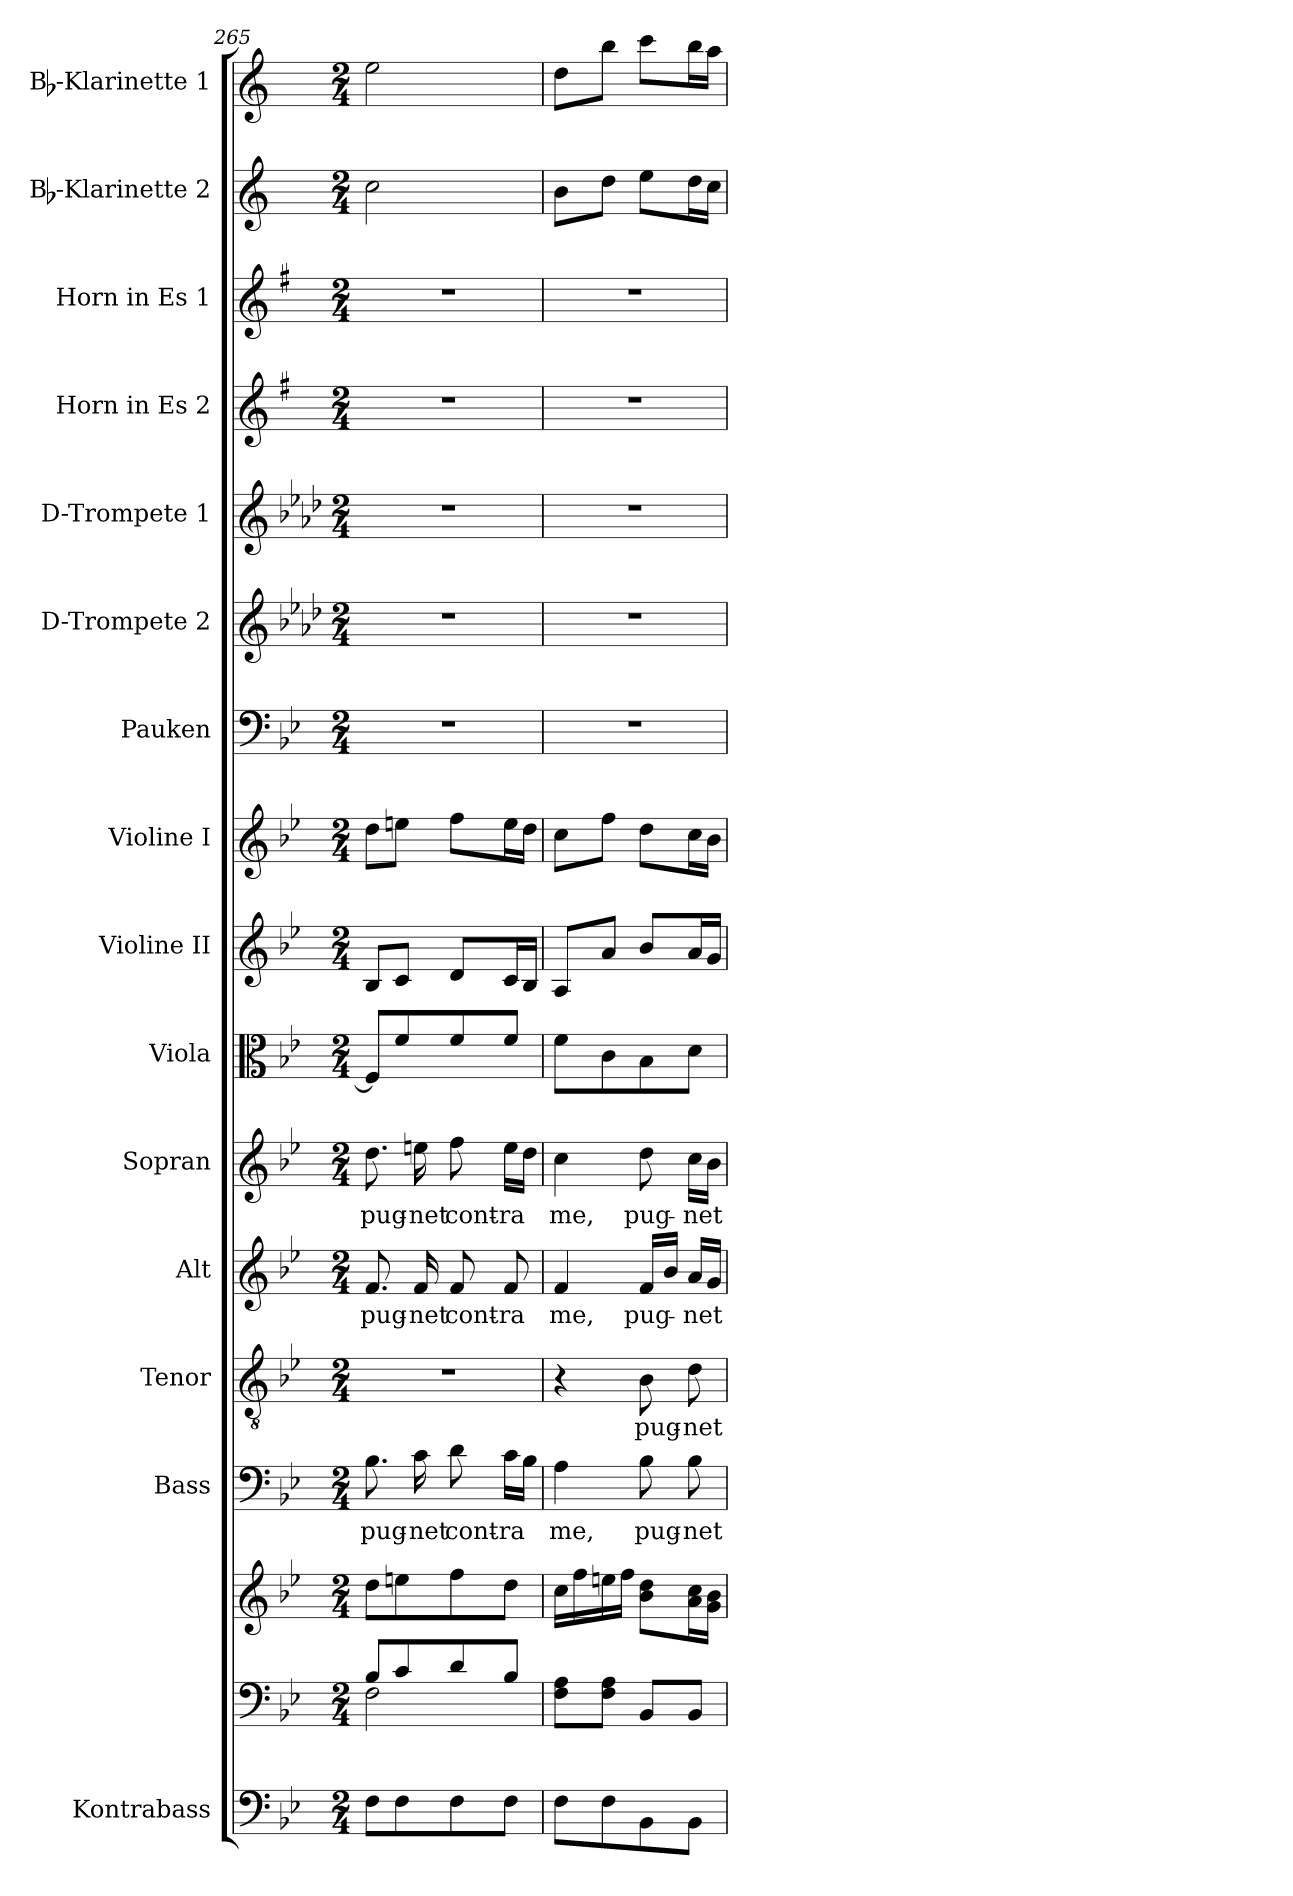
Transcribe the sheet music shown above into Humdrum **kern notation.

**kern	**kern	**kern	**kern	**text	**kern	**text	**kern	**text	**kern	**text	**kern	**kern	**kern	**kern	**kern	**kern	**kern	**kern	**kern	**kern
*part16	*part15	*part15	*part14	*part14	*part13	*part13	*part12	*part12	*part11	*part11	*part10	*part9	*part8	*part7	*part6	*part5	*part4	*part3	*part2	*part1
*staff17	*staff16	*staff15	*staff14	*staff14	*staff13	*staff13	*staff12	*staff12	*staff11	*staff11	*staff10	*staff9	*staff8	*staff7	*staff6	*staff5	*staff4	*staff3	*staff2	*staff1
*I"Kontrabass	*	*	*I"Bass	*	*I"Tenor	*	*I"Alt	*	*I"Sopran	*	*I"Viola	*I"Violine II	*I"Violine I	*I"Pauken	*I"D-Trompete 2	*I"D-Trompete 1	*I"Horn in Es 2	*I"Horn in Es 1	*I"Bb-Klarinette 2	*I"Bb-Klarinette 1
*I'Kb.	*	*	*I'B.	*	*I'T.	*	*I'A.	*	*I'S.	*	*I'Vla.	*I'Vl. II	*I'Vl. I	*I'Pk.	*I'D Trp. 2	*I'D Trp. 1	*	*	*I'Bb Kl. 2	*I'Bb Kl. 1
*clefF4	*clefF4	*clefG2	*clefF4	*	*clefGv2	*	*clefG2	*	*clefG2	*	*clefC3	*clefG2	*clefG2	*clefF4	*clefG2	*clefG2	*clefG2	*clefG2	*clefG2	*clefG2
*ITrd7c12	*	*	*	*	*	*	*	*	*	*	*	*	*	*	*ITrd-1c-2	*ITrd-1c-2	*ITrd5c9	*ITrd5c9	*ITrd1c2	*ITrd1c2
*k[b-e-]	*k[b-e-]	*k[b-e-]	*k[b-e-]	*	*k[b-e-]	*	*k[b-e-]	*	*k[b-e-]	*	*k[b-e-]	*k[b-e-]	*k[b-e-]	*k[b-e-]	*k[b-e-]	*k[b-e-]	*k[b-e-]	*k[b-e-]	*k[b-e-]	*k[b-e-]
*B-:	*B-:	*B-:	*B-:	*	*B-:	*	*B-:	*	*B-:	*	*B-:	*B-:	*B-:	*B-:	*B-:	*B-:	*B-:	*B-:	*B-:	*B-:
*M2/4	*M2/4	*M2/4	*M2/4	*	*M2/4	*	*M2/4	*	*M2/4	*	*M2/4	*M2/4	*M2/4	*M2/4	*M2/4	*M2/4	*M2/4	*M2/4	*M2/4	*M2/4
=265	=265	=265	=265	=265	=265	=265	=265	=265	=265	=265	=265	=265	=265	=265	=265	=265	=265	=265	=265	=265
*	*^	*	*	*	*	*	*	*	*	*	*	*	*	*	*	*	*	*	*	*
!	!	!	!	!	!LO:LY:b	!	!	!	!LO:LY:b	!	!LO:LY:b	!	!	!	!	!	!	!	!	!	!
8FF\L	8B-/L	2F\	8dd\L	8.B-\	pug-	2r	.	8.f/	pug-	8.dd\	pug-	8F/L]	8B-/L	8dd\L	2r	2r	2r	2r	2r	2b-\	2dd\
8FF\	8c/	.	8een\	.	.	.	.	.	.	.	.	8f/	8c/J	8een\J	.	.	.	.	.	.	.
!	!	!	!	!	!LO:LY:b	!	!	!	!LO:LY:b	!	!LO:LY:b	!	!	!	!	!	!	!	!	!	!
.	.	.	.	16c\	-net	.	.	16f/	-net	16een\	-net	.	.	.	.	.	.	.	.	.	.
!	!	!	!	!	!LO:LY:b	!	!	!	!LO:LY:b	!	!LO:LY:b	!	!	!	!	!	!	!	!	!	!
8FF\	8d/	.	8ff\	8d\	cont-	.	.	8f/	cont-	8ff\	cont-	8f/	8d/L	8ff\L	.	.	.	.	.	.	.
!	!	!	!	!	!LO:LY:b	!	!	!	!LO:LY:b	!	!LO:LY:b	!	!	!	!	!	!	!	!	!	!
8FF\J	8B-/J	.	8dd\J	16c\LL	-ra	.	.	8f/	-ra	16ee\LL	-ra	8f/J	16c/L	16ee\L	.	.	.	.	.	.	.
.	.	.	.	16B-\JJ	.	.	.	.	.	16dd\JJ	.	.	16B-/JJ	16dd\JJ	.	.	.	.	.	.	.
*	*v	*v	*	*	*	*	*	*	*	*	*	*	*	*	*	*	*	*	*	*	*
!!LO:PB:g=z
=266	=266	=266	=266	=266	=266	=266	=266	=266	=266	=266	=266	=266	=266	=266	=266	=266	=266	=266	=266	=266
!	!	!	!	!LO:LY:b	!	!	!	!LO:LY:b	!	!LO:LY:b	!	!	!	!	!	!	!	!	!	!
8FF\L	8F\ 8A\L	16cc\LL	4A\	me,	4r	.	4f/	me,	4cc\	me,	8f\L	8A/L	8cc\L	2r	2r	2r	2r	2r	8a\L	8cc\L
.	.	16ff\	.	.	.	.	.	.	.	.	.	.	.	.	.	.	.	.	.	.
8FF\	8F\ 8A\J	16een\	.	.	.	.	.	.	.	.	8c\	8a/J	8ff\J	.	.	.	.	.	8cc\J	8aa\J
.	.	16ff\JJ	.	.	.	.	.	.	.	.	.	.	.	.	.	.	.	.	.	.
!	!	!	!	!LO:LY:b	!	!LO:LY:b	!	!LO:LY:b	!	!LO:LY:b	!	!	!	!	!	!	!	!	!	!
8BBB-\	8BB-/L	8b-\ 8dd\L	8B-\	pug-	8B-\	pug-	16f/LL	pug-	8dd\	pug-	8B-\	8b-/L	8dd\L	.	.	.	.	.	8dd\L	8bb-\L
.	.	.	.	.	.	.	16b-/JJ	.	.	.	.	.	.	.	.	.	.	.	.	.
!	!	!	!	!LO:LY:b	!	!LO:LY:b	!	!LO:LY:b	!	!LO:LY:b	!	!	!	!	!	!	!	!	!	!
8BBB-\J	8BB-/J	16a\ 16cc\L	8B-\	-net	8d\	-net	16a/LL	-net	16cc\LL	-net	8d\J	16a/L	16cc\L	.	.	.	.	.	16cc\L	16aa\L
.	.	16g\ 16b-\JJ	.	.	.	.	16g/JJ	.	16b-\JJ	.	.	16g/JJ	16b-\JJ	.	.	.	.	.	16b-\JJ	16gg\JJ
=	=	=	=	=	=	=	=	=	=	=	=	=	=	=	=	=	=	=	=	=
*-	*-	*-	*-	*-	*-	*-	*-	*-	*-	*-	*-	*-	*-	*-	*-	*-	*-	*-	*-	*-
